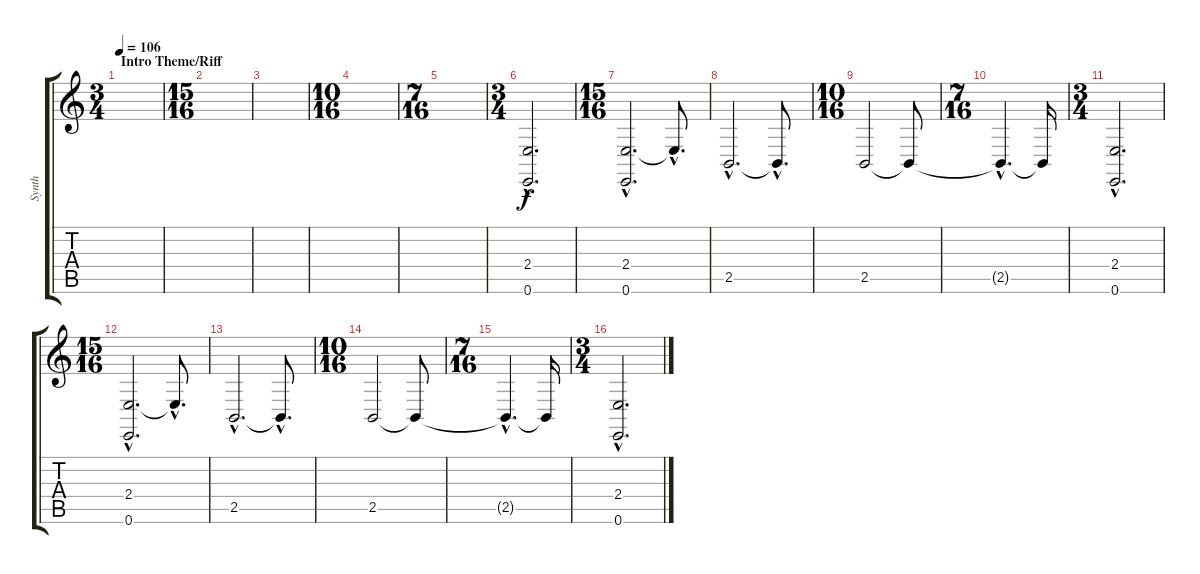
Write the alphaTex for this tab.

\track ("Synth" "Synth") {instrument synthbrass1}
\staff {score tabs}
\tuning (E4 B3 G3 D3 A2 E2) {hide}
\ts (3 4)
\section ("" "Intro Theme/Riff")
\tempo 106
\clef g2
\ks c
|
\ts (15 16)
|
|
\ts (10 16)
|
\ts (7 16)
|
\ts (3 4)
(2.4{hac} 0.6{hac}).2{d} |
\ts (15 16)
(2.4{hac} 0.6{hac}).2{d} 2.4{hac t}.8{d} |
2.5{hac}.2{d} 2.5{hac t}.8{d} |
\ts (10 16)
2.5.2 2.5{t}.8 |
\ts (7 16)
2.5{hac t}.4{d} 2.5{t}.16 |
\ts (3 4)
(2.4{hac} 0.6{hac}).2{d} |
\ts (15 16)
(2.4{hac} 0.6{hac}).2{d} 2.4{hac t}.8{d} |
2.5{hac}.2{d} 2.5{hac t}.8{d} |
\ts (10 16)
2.5.2 2.5{t}.8 |
\ts (7 16)
2.5{hac t}.4{d} 2.5{t}.16 |
\ts (3 4)
(2.4{hac} 0.6{hac}).2{d}
